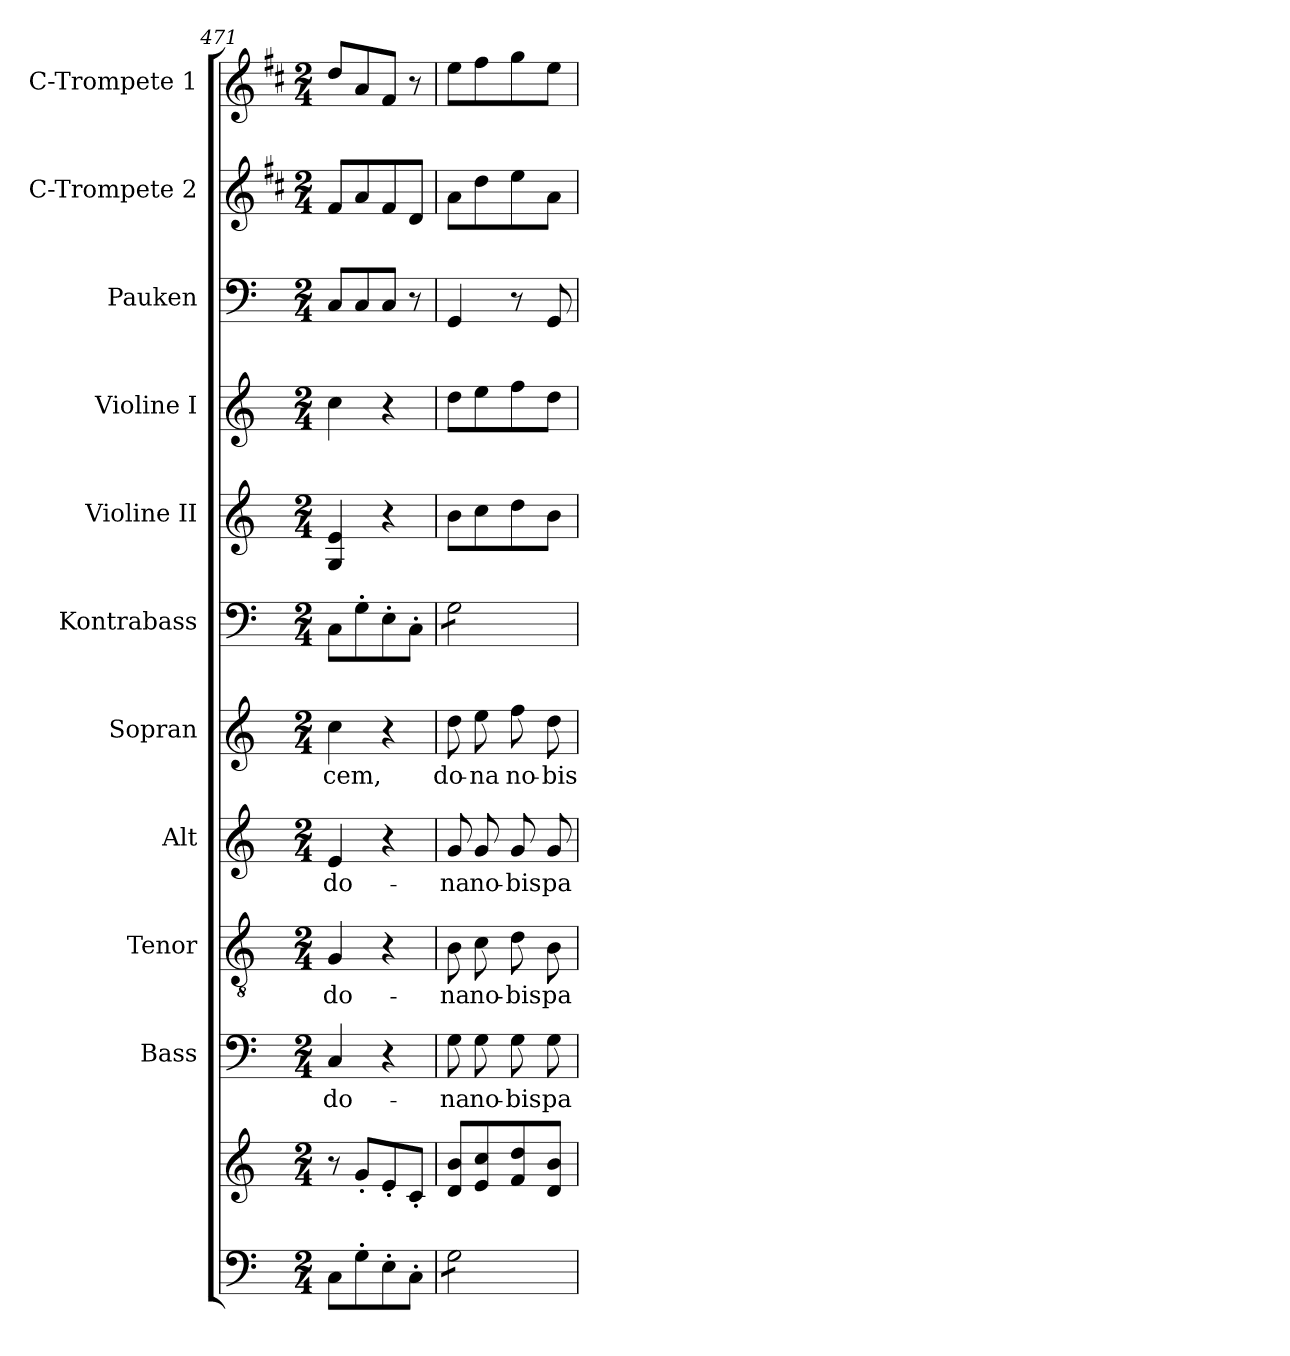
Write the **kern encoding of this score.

**kern	**kern	**kern	**text	**kern	**text	**kern	**text	**kern	**text	**kern	**kern	**kern	**kern	**kern	**kern
*part11	*part11	*part10	*part10	*part9	*part9	*part8	*part8	*part7	*part7	*part6	*part5	*part4	*part3	*part2	*part1
*staff12	*staff11	*staff10	*staff10	*staff9	*staff9	*staff8	*staff8	*staff7	*staff7	*staff6	*staff5	*staff4	*staff3	*staff2	*staff1
*	*	*I"Bass	*	*I"Tenor	*	*I"Alt	*	*I"Sopran	*	*I"Kontrabass	*I"Violine II	*I"Violine I	*I"Pauken	*I"C-Trompete 2	*I"C-Trompete 1
*	*	*I'B.	*	*I'T.	*	*I'A.	*	*I'S.	*	*I'Kb.	*I'Vl. II	*I'Vl. I	*I'Pk.	*I'C Trp. 2	*I'C Trp. 1
!!LO:PB:g=z
*clefF4	*clefG2	*clefF4	*	*clefGv2	*	*clefG2	*	*clefG2	*	*clefF4	*clefG2	*clefG2	*clefF4	*clefG2	*clefG2
*	*	*	*	*	*	*	*	*	*	*ITrd7c12	*	*	*	*ITrd1c2	*ITrd1c2
*k[]	*k[]	*k[]	*	*k[]	*	*k[]	*	*k[]	*	*k[]	*k[]	*k[]	*k[]	*k[]	*k[]
*C:	*C:	*C:	*	*C:	*	*C:	*	*C:	*	*C:	*C:	*C:	*C:	*C:	*C:
*M2/4	*M2/4	*M2/4	*	*M2/4	*	*M2/4	*	*M2/4	*	*M2/4	*M2/4	*M2/4	*M2/4	*M2/4	*M2/4
=471	=471	=471	=471	=471	=471	=471	=471	=471	=471	=471	=471	=471	=471	=471	=471
!	!	!	!LO:LY:b	!	!LO:LY:b	!	!LO:LY:b	!	!LO:LY:b	!	!	!	!	!	!
8C\L	8r	4C/	do-	4G/	do-	4e/	do-	4cc\	-cem,	8CC\L	4G/ 4e/	4cc\	8C/L	8e/L	8cc/L
8G'>\	8g'</L	.	.	.	.	.	.	.	.	8GG'>\	.	.	8C/	8g/	8g/
8E'>\	8e'</	4r	.	4r	.	4r	.	4r	.	8EE'>\	4r	4r	8C/J	8e/	8e/J
8C'>\J	8c'</J	.	.	.	.	.	.	.	.	8CC'>\J	.	.	8r	8c/J	8r
=472	=472	=472	=472	=472	=472	=472	=472	=472	=472	=472	=472	=472	=472	=472	=472
!	!	!	!LO:LY:b	!	!LO:LY:b	!	!LO:LY:b	!	!LO:LY:b	!	!	!	!	!	!
*tremolo	*	*	*	*	*	*	*	*	*	*	*	*	*	*	*
*	*	*	*	*	*	*	*	*	*	*tremolo	*	*	*	*	*
8G\L	8d/ 8b/L	8G\	-na	8B\	-na	8g/	-na	8dd\	do-	8GG\L	8b\L	8dd\L	4GG/	8g\L	8dd\L
!	!	!	!LO:LY:b	!	!LO:LY:b	!	!LO:LY:b	!	!LO:LY:b	!	!	!	!	!	!
8G\	8e/ 8cc/	8G\	no-	8c\	no-	8g/	no-	8ee\	-na	8GG\	8cc\	8ee\	.	8cc\	8ee\
!	!	!	!LO:LY:b	!	!LO:LY:b	!	!LO:LY:b	!	!LO:LY:b	!	!	!	!	!	!
8G\	8f/ 8dd/	8G\	-bis	8d\	-bis	8g/	-bis	8ff\	no-	8GG\	8dd\	8ff\	8r	8dd\	8ff\
!	!	!	!LO:LY:b	!	!LO:LY:b	!	!LO:LY:b	!	!LO:LY:b	!	!	!	!	!	!
8G\J	8d/ 8b/J	8G\	pa-	8B\	pa-	8g/	pa-	8dd\	-bis	8GG\J	8b\J	8dd\J	8GG/	8g\J	8dd\J
*	*	*	*	*	*	*	*	*	*	*Xtremolo	*	*	*	*	*
*Xtremolo	*	*	*	*	*	*	*	*	*	*	*	*	*	*	*
=	=	=	=	=	=	=	=	=	=	=	=	=	=	=	=
*-	*-	*-	*-	*-	*-	*-	*-	*-	*-	*-	*-	*-	*-	*-	*-
